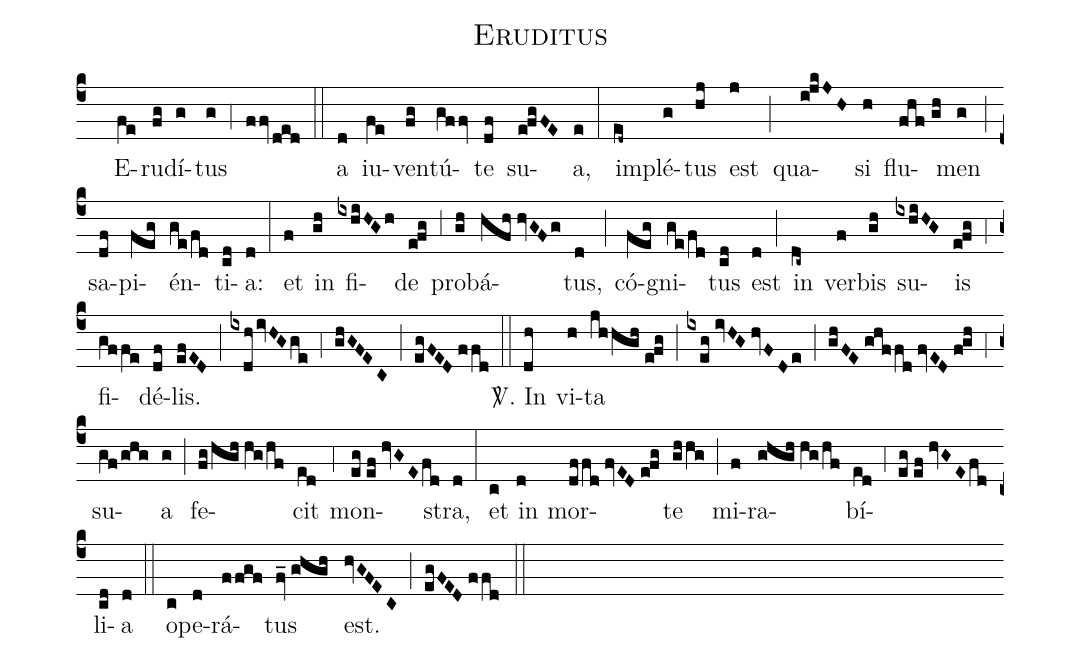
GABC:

name:Eruditus;
mode:I;
office-part:Responsoria;
%%
(c4) () E(fe)ru(fg)dí(g)tus(g) (,4) (ffv/ded) (::) a(d) iu(fe)ven(fg)tú(gffv)te(df) su(e!fgFE)a,(e) (:) im(ed~)plé(g)tus(hj) est(j) (;) qua(i!jkJH)si(h) flu(fhf//gh)men(g) (;) sa(df)pi(feg)én(ge/fd)ti(cd)a:(d) (:) et(f) in(gh) fi(ixhiHGh)de(e!fg) (,3) pro(gh)bá(hfh//hvGFg)tus,(d) (;) có(feg)gni(ge/fd)tus(cd) est(d) (;) in(dc~) ver(f)bis(gh) su(ixhiHG)is(e!fg) (,4) fi(gffe)dé(df)lis.(efED) (;) (ixdh/ivHG/ge) (,4) (ghGFEC) (;) (egFED//ffd) (::) <sp>V/</sp>. In(dh) vi(h)ta(jhhgh//e!fg) (;) (ixeg//ivHG//hvFDe) (;) (ghFE//ghffd//fvED//f!gh) (,4) su(gf/ghg)a(g) (;) fe(fg/hgh//hg/hf)cit(ed) (,4) mon(eg//ef//hvGE/fd)stra,(d) (:) et(c) in(d) mor(dffd//fvED//e!fg)te(ghhg) (;) mi(f)ra(ghgh//hg/hf)bí(ed)(,4)(eg//ef//hvGE/fd)li(cd)a(d) (::) o(c)pe(d)rá(ffgf)tus(fv_//ghgh) est.(hvGFEC) (;) (egFED//ffd) (::)
